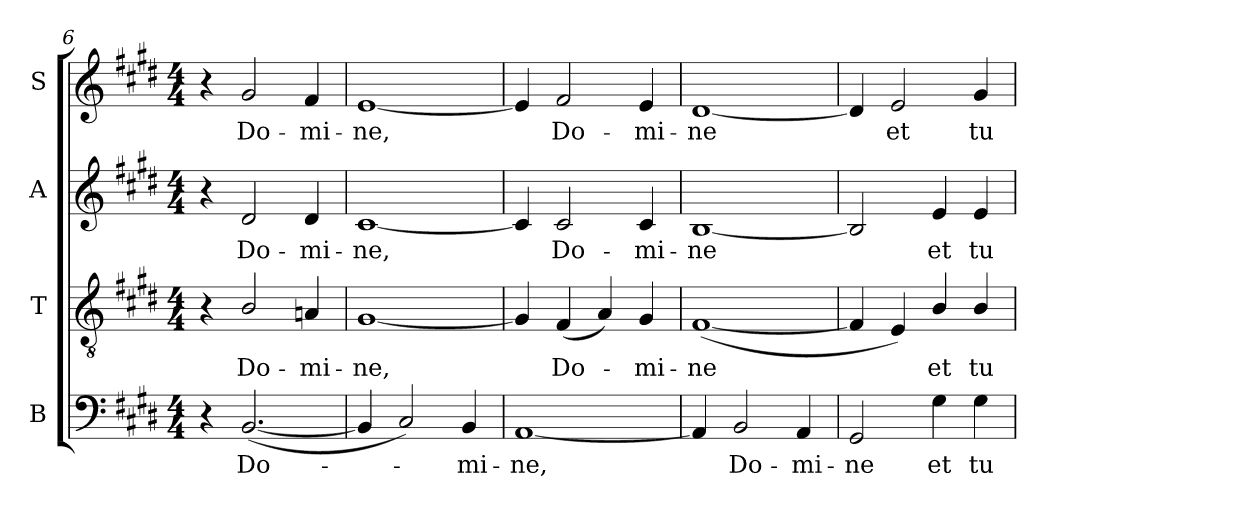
**kern	**text	**kern	**text	**kern	**text	**kern	**text
*part4	*part4	*part3	*part3	*part2	*part2	*part1	*part1
*staff4	*staff4	*staff3	*staff3	*staff2	*staff2	*staff1	*staff1
*I"B	*	*I"T	*	*I"A	*	*I"S	*
*I'B.	*	*I'T.	*	*I'A.	*	*I'S.	*
!!LO:LB:g=z
*clefF4	*	*clefGv2	*	*clefG2	*	*clefG2	*
*	*	*ITrd7c12	*	*	*	*	*
*k[f#c#g#d#]	*	*k[f#c#g#d#]	*	*k[f#c#g#d#]	*	*k[f#c#g#d#]	*
*E:	*	*E:	*	*E:	*	*E:	*
*M4/4	*	*M4/4	*	*M4/4	*	*M4/4	*
=6	=6	=6	=6	=6	=6	=6	=6
4r	.	4r	.	4r	.	4r	.
!	!LO:LY:b:color=#000000	!	!	!	!	!	!
!	!	!	!LO:LY:b:color=#000000	!	!	!	!
!	!	!	!	!	!LO:LY:b:color=#000000	!	!
!	!	!	!	!	!	!	!LO:LY:b:color=#000000
([2.BBi/	Do-	2BBi/	Do-	2d#i/	Do-	2g#i/	Do-
!	!	!	!LO:LY:b:color=#000000	!	!	!	!
!	!	!	!	!	!LO:LY:b:color=#000000	!	!
!	!	!	!	!	!	!	!LO:LY:b:color=#000000
.	.	4AAni/	-mi-	4d#i/	-mi-	4f#i/	-mi-
=7	=7	=7	=7	=7	=7	=7	=7
!	!	!	!LO:LY:b:color=#000000	!	!	!	!
!	!	!	!	!	!LO:LY:b:color=#000000	!	!
!	!	!	!	!	!	!	!LO:LY:b:color=#000000
4BBi/]	.	[1GG#i	-ne,	[1c#i	-ne,	[1ei	-ne,
2C#i/)	.	.	.	.	.	.	.
!	!LO:LY:b:color=#000000	!	!	!	!	!	!
4BBi/	-mi-	.	.	.	.	.	.
=8	=8	=8	=8	=8	=8	=8	=8
!	!LO:LY:b:color=#000000	!	!	!	!	!	!
[1AAi	-ne,	4GG#i/]	.	4c#i/]	.	4ei/]	.
!	!	!	!LO:LY:b:color=#000000	!	!	!	!
!	!	!	!	!	!LO:LY:b:color=#000000	!	!
!	!	!	!	!	!	!	!LO:LY:b:color=#000000
.	.	(4FF#i/	Do-	2c#i/	Do-	2f#i/	Do-
.	.	4AAi/)	.	.	.	.	.
!	!	!	!LO:LY:b:color=#000000	!	!	!	!
!	!	!	!	!	!LO:LY:b:color=#000000	!	!
!	!	!	!	!	!	!	!LO:LY:b:color=#000000
.	.	4GG#i/	-mi-	4c#i/	-mi-	4ei/	-mi-
=9	=9	=9	=9	=9	=9	=9	=9
!	!	!	!LO:LY:b:color=#000000	!	!	!	!
!	!	!	!	!	!LO:LY:b:color=#000000	!	!
!	!	!	!	!	!	!	!LO:LY:b:color=#000000
4AAi/]	.	([1FF#i	-ne	[1Bi	-ne	[1d#i	-ne
!	!LO:LY:b:color=#000000	!	!	!	!	!	!
2BBi/	Do-	.	.	.	.	.	.
!	!LO:LY:b:color=#000000	!	!	!	!	!	!
4AAi/	-mi-	.	.	.	.	.	.
=10	=10	=10	=10	=10	=10	=10	=10
!	!LO:LY:b:color=#000000	!	!	!	!	!	!
2GG#i/	-ne	4FF#i/]	.	2Bi/]	.	4d#i/]	.
!	!	!	!	!	!	!	!LO:LY:b:color=#000000
.	.	4EEi/)	.	.	.	2ei/	et
!	!LO:LY:b:color=#000000	!	!	!	!	!	!
!	!	!	!LO:LY:b:color=#000000	!	!	!	!
!	!	!	!	!	!LO:LY:b:color=#000000	!	!
4G#i\	et	4BBi/	et	4ei/	et	.	.
!	!LO:LY:b:color=#000000	!	!	!	!	!	!
!	!	!	!LO:LY:b:color=#000000	!	!	!	!
!	!	!	!	!	!LO:LY:b:color=#000000	!	!
!	!	!	!	!	!	!	!LO:LY:b:color=#000000
4G#i\	tu	4BBi/	tu	4ei/	tu	4g#i/	tu
=	=	=	=	=	=	=	=
*-	*-	*-	*-	*-	*-	*-	*-
